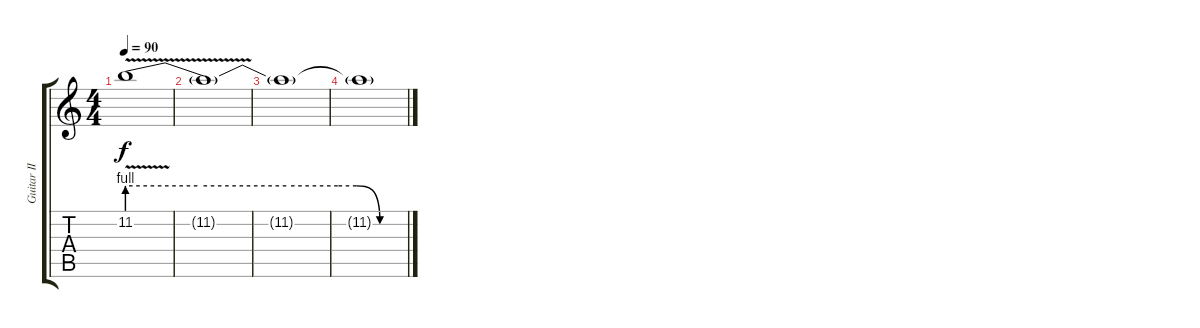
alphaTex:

\track ("Guitar II (Ron Thal/Buckethead)" "Guitar II ") {instrument overdrivenguitar}
\staff {score tabs}
\tuning (Eb4 Bb3 Gb3 Db3 Ab2 Eb2) {hide}
\ts (4 4)
\tempo 90
\clef g2
\ks c
11.2{be (custom 0 4 15 4 34 4 45 4 49 4 54 0 56 0 60 0) v}.1{dy f} |
11.2{t}.1 |
11.2{t}.1 |
11.2{t}.1
